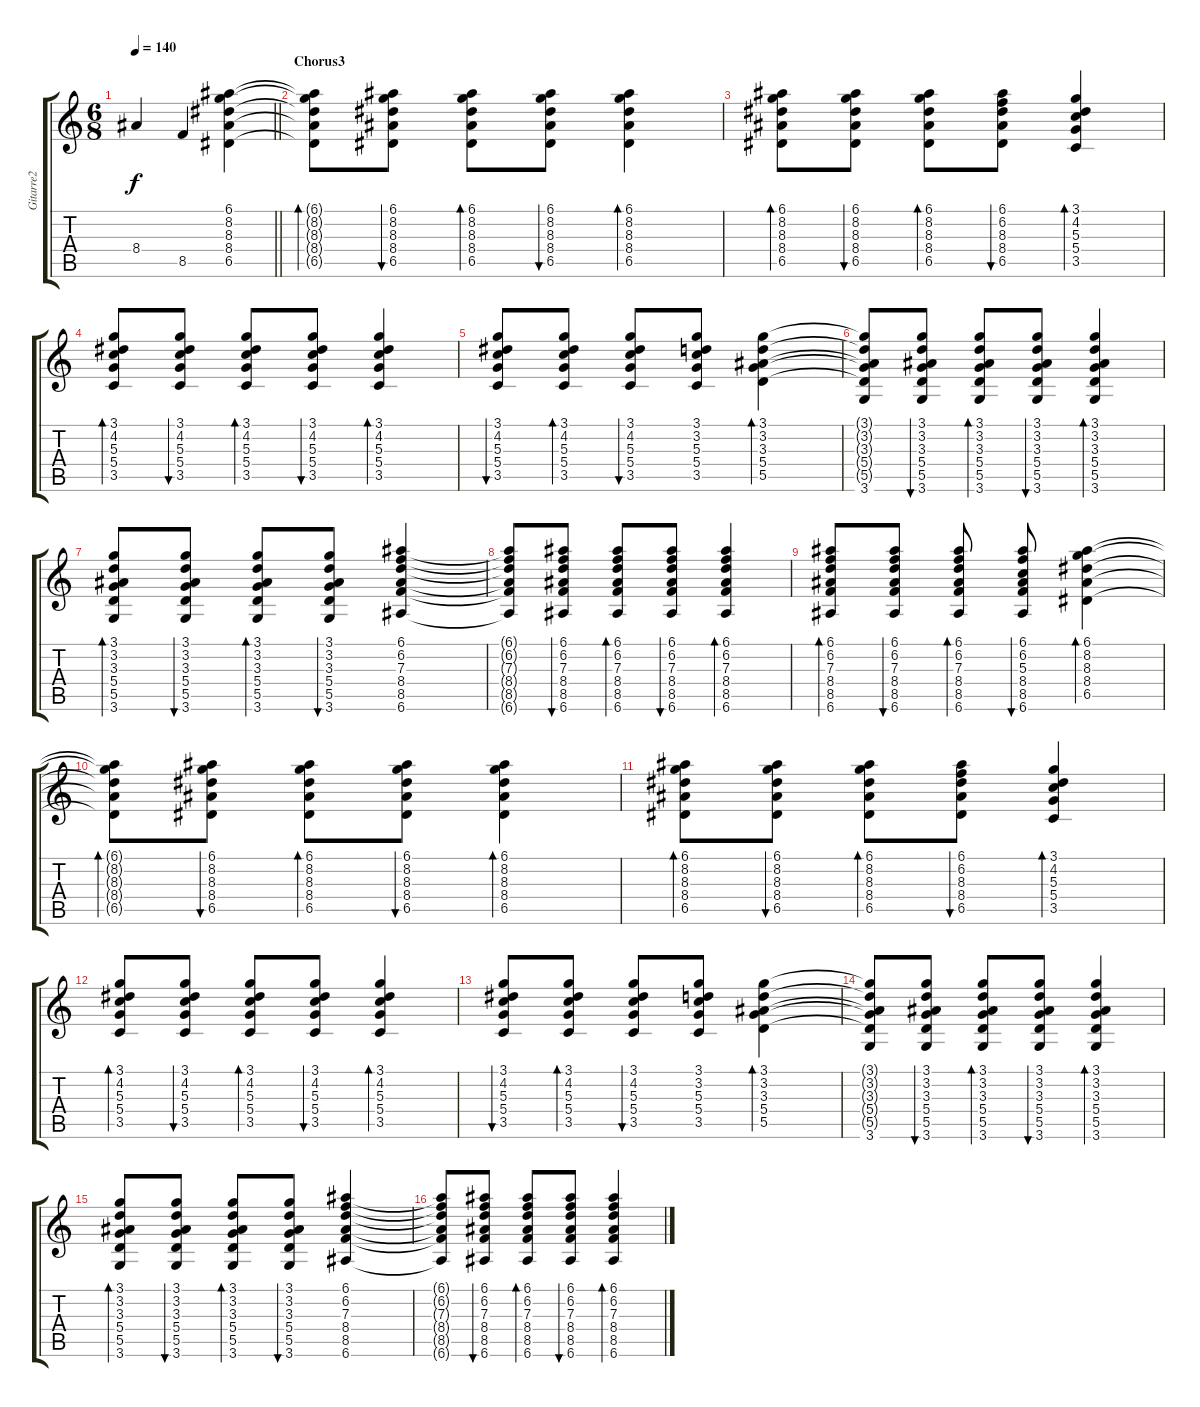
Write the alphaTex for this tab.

\track ("Gitarre2" "Gitarre2") {instrument acousticguitarsteel}
\staff {score tabs}
\tuning (E4 B3 G3 D3 A2 E2) {hide}
\ts (6 8)
\tempo 140
\clef g2
\barLineRight lightlight
\ks c
8.4.4{dy f} 8.5.4 (6.1 8.2 8.3 8.4 6.5).4 |
\section ("" "Chorus3")
(6.1{t} 8.2{t} 8.3{t} 8.4{t} 6.5{t}).8{bd 240} (6.1 8.2 8.3 8.4 6.5).8{bu 120 beam split} (6.1 8.2 8.3 8.4 6.5).8{bd 120 beam merge} (6.1 8.2 8.3 8.4 6.5).8{bu 120} (6.1 8.2 8.3 8.4 6.5).4{bd 120} |
(6.1 8.2 8.3 8.4 6.5).8{bd 120} (6.1 8.2 8.3 8.4 6.5).8{bu 120 beam split} (6.1 8.2 8.3 8.4 6.5).8{bd 120 beam merge} (6.1 6.2 8.3 8.4 6.5).8{bu 120} (3.1 4.2 5.3 5.4 3.5).4{bd 120} |
(3.1 4.2 5.3 5.4 3.5).8{bd 120} (3.1 4.2 5.3 5.4 3.5).8{bu 120 beam split} (3.1 4.2 5.3 5.4 3.5).8{bd 120 beam merge} (3.1 4.2 5.3 5.4 3.5).8{bu 120} (3.1 4.2 5.3 5.4 3.5).4{bd 120} |
(3.1 4.2 5.3 5.4 3.5).8{bu 120} (3.1 4.2 5.3 5.4 3.5).8{bd 120 beam split} (3.1 4.2 5.3 5.4 3.5).8{bu 120 beam merge} (3.1 3.2 5.3 5.4 3.5).8 (3.1 3.2 3.3 5.4 5.5).4{bd 120} |
(3.1{t} 3.2{t} 3.3{t} 5.4{t} 5.5{t} 3.6).8 (3.1 3.2 3.3 5.4 5.5 3.6).8{bu 120 beam split} (3.1 3.2 3.3 5.4 5.5 3.6).8{bd 120 beam merge} (3.1 3.2 3.3 5.4 5.5 3.6).8{bu 120} (3.1 3.2 3.3 5.4 5.5 3.6).4{bd 120} |
(3.1 3.2 3.3 5.4 5.5 3.6).8{bd 120} (3.1 3.2 3.3 5.4 5.5 3.6).8{bu 120 beam split} (3.1 3.2 3.3 5.4 5.5 3.6).8{bd 120 beam merge} (3.1 3.2 3.3 5.4 5.5 3.6).8{bu 120} (6.1 6.2 7.3 8.4 8.5 6.6).4 |
(6.1{t} 6.2{t} 7.3{t} 8.4{t} 8.5{t} 6.6{t}).8 (6.1 6.2 7.3 8.4 8.5 6.6).8{bu 120 beam split} (6.1 6.2 7.3 8.4 8.5 6.6).8{bd 120 beam merge} (6.1 6.2 7.3 8.4 8.5 6.6).8{bu 120} (6.1 6.2 7.3 8.4 8.5 6.6).4{bd 120} |
(6.1 6.2 7.3 8.4 8.5 6.6).8{bd 120} (6.1 6.2 7.3 8.4 8.5 6.6).8{bu 120 beam split} (6.1 6.2 7.3 8.4 8.5 6.6).8{bd 120} (6.1 6.2 5.3 8.4 8.5 6.6).8{bu 120} (6.1 8.2 8.3 8.4 6.5).4{bd 120} |
(6.1{t} 8.2{t} 8.3{t} 8.4{t} 6.5{t}).8{bd 240} (6.1 8.2 8.3 8.4 6.5).8{bu 120 beam split} (6.1 8.2 8.3 8.4 6.5).8{bd 120 beam merge} (6.1 8.2 8.3 8.4 6.5).8{bu 120} (6.1 8.2 8.3 8.4 6.5).4{bd 120} |
(6.1 8.2 8.3 8.4 6.5).8{bd 120} (6.1 8.2 8.3 8.4 6.5).8{bu 120 beam split} (6.1 8.2 8.3 8.4 6.5).8{bd 120 beam merge} (6.1 6.2 8.3 8.4 6.5).8{bu 120} (3.1 4.2 5.3 5.4 3.5).4{bd 120} |
(3.1 4.2 5.3 5.4 3.5).8{bd 120} (3.1 4.2 5.3 5.4 3.5).8{bu 120 beam split} (3.1 4.2 5.3 5.4 3.5).8{bd 120 beam merge} (3.1 4.2 5.3 5.4 3.5).8{bu 120} (3.1 4.2 5.3 5.4 3.5).4{bd 120} |
(3.1 4.2 5.3 5.4 3.5).8{bu 120} (3.1 4.2 5.3 5.4 3.5).8{bd 120 beam split} (3.1 4.2 5.3 5.4 3.5).8{bu 120 beam merge} (3.1 3.2 5.3 5.4 3.5).8 (3.1 3.2 3.3 5.4 5.5).4{bd 120} |
(3.1{t} 3.2{t} 3.3{t} 5.4{t} 5.5{t} 3.6).8 (3.1 3.2 3.3 5.4 5.5 3.6).8{bu 120 beam split} (3.1 3.2 3.3 5.4 5.5 3.6).8{bd 120 beam merge} (3.1 3.2 3.3 5.4 5.5 3.6).8{bu 120} (3.1 3.2 3.3 5.4 5.5 3.6).4{bd 120} |
(3.1 3.2 3.3 5.4 5.5 3.6).8{bd 120} (3.1 3.2 3.3 5.4 5.5 3.6).8{bu 120 beam split} (3.1 3.2 3.3 5.4 5.5 3.6).8{bd 120 beam merge} (3.1 3.2 3.3 5.4 5.5 3.6).8{bu 120} (6.1 6.2 7.3 8.4 8.5 6.6).4 |
(6.1{t} 6.2{t} 7.3{t} 8.4{t} 8.5{t} 6.6{t}).8 (6.1 6.2 7.3 8.4 8.5 6.6).8{bu 120 beam split} (6.1 6.2 7.3 8.4 8.5 6.6).8{bd 120 beam merge} (6.1 6.2 7.3 8.4 8.5 6.6).8{bu 120} (6.1 6.2 7.3 8.4 8.5 6.6).4{bd 120}
